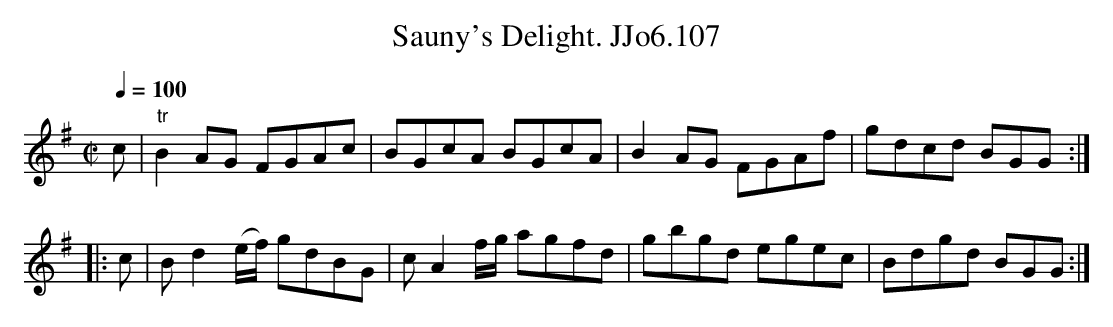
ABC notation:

X:1
T:Sauny's Delight. JJo6.107
M:C|
L:1/8
Q:1/4=100
K:G
c|"tr"B2 AG FGAc|BGcA BGcA|B2AG FGAf|gdcd BGG:|
|:c|Bd2(e/f/) gdBG|cA2 f/g/ agfd|gbgd egec|Bdgd BGG:|
